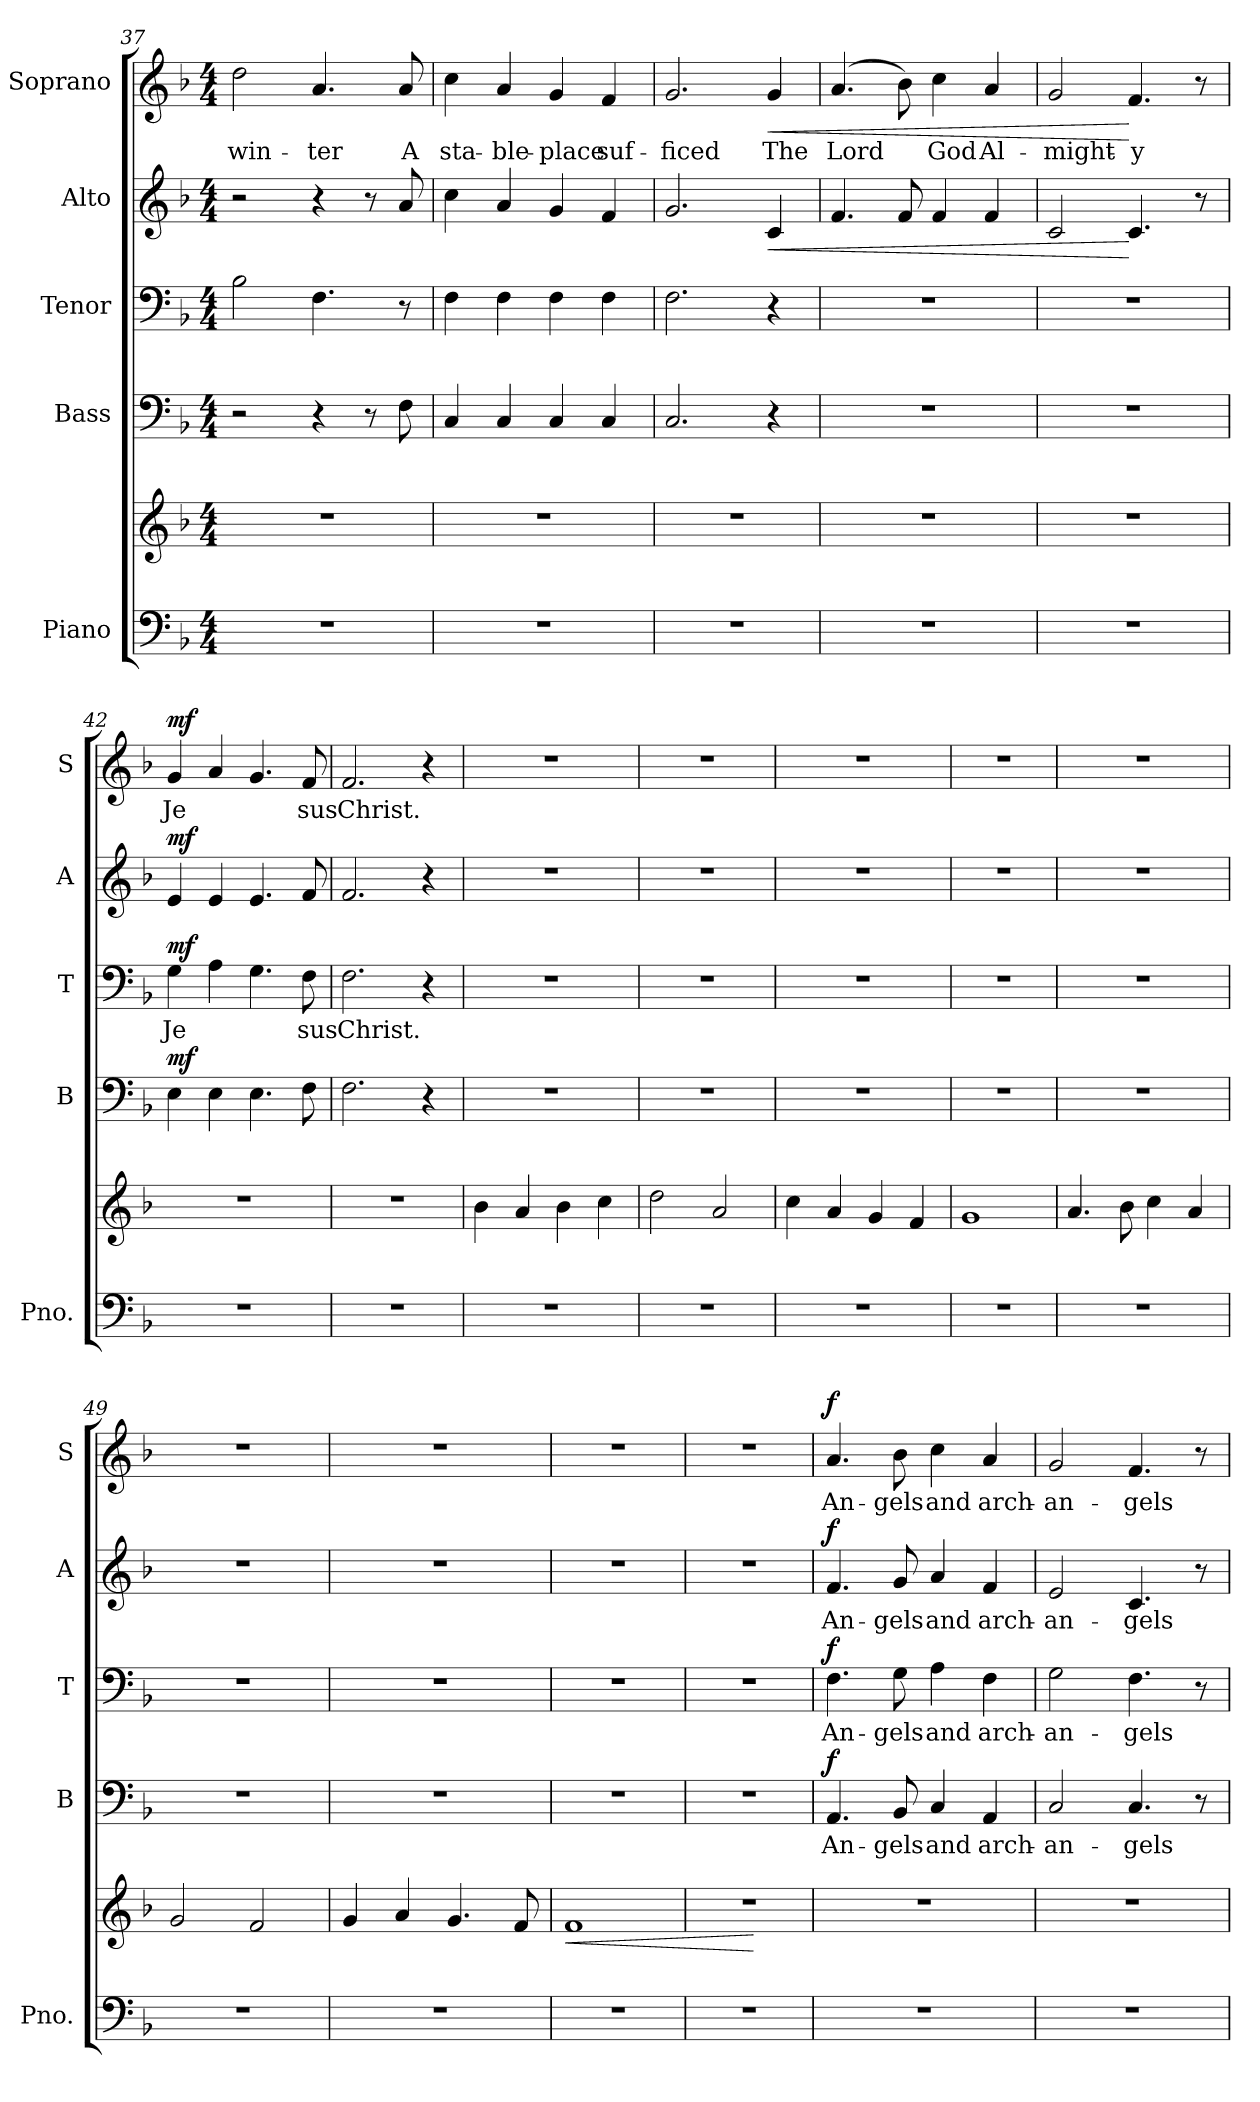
**kern	**kern	**dynam	**kern	**text	**dynam	**kern	**text	**dynam	**kern	**text	**dynam	**kern	**text	**dynam
*part5	*part5	*part5	*part4	*part4	*part4	*part3	*part3	*part3	*part2	*part2	*part2	*part1	*part1	*part1
*staff6	*staff5	*staff5/6	*staff4	*staff4	*staff4	*staff3	*staff3	*staff3	*staff2	*staff2	*staff2	*staff1	*staff1	*staff1
*I"Piano	*	*	*I"Bass	*	*	*I"Tenor	*	*	*I"Alto	*	*	*I"Soprano	*	*
*I'Pno.	*	*	*I'B	*	*	*I'T	*	*	*I'A	*	*	*I'S	*	*
*clefF4	*clefG2	*	*clefF4	*	*	*clefF4	*	*	*clefG2	*	*	*clefG2	*	*
*k[b-]	*k[b-]	*	*k[b-]	*	*	*k[b-]	*	*	*k[b-]	*	*	*k[b-]	*	*
*F:	*F:	*	*F:	*	*	*F:	*	*	*F:	*	*	*F:	*	*
*M4/4	*M4/4	*	*M4/4	*	*	*M4/4	*	*	*M4/4	*	*	*M4/4	*	*
=37	=37	=37	=37	=37	=37	=37	=37	=37	=37	=37	=37	=37	=37	=37
1r	1r	.	2r	.	.	2B-\	.	.	2r	.	.	2dd\	-win-	.
.	.	.	4r	.	.	4.F\	.	.	4r	.	.	4.a/	-ter	.
.	.	.	8r	.	.	.	.	.	8r	.	.	.	.	.
.	.	.	8F\	.	.	8r	.	.	8a/	.	.	8a/	A	.
!!LO:PB:g=z
=38	=38	=38	=38	=38	=38	=38	=38	=38	=38	=38	=38	=38	=38	=38
1r	1r	.	4C/	.	.	4F\	.	.	4cc\	.	.	4cc\	sta-	.
.	.	.	4C/	.	.	4F\	.	.	4a/	.	.	4a/	-ble-	.
.	.	.	4C/	.	.	4F\	.	.	4g/	.	.	4g/	-place	.
.	.	.	4C/	.	.	4F\	.	.	4f/	.	.	4f/	suf-	.
=39	=39	=39	=39	=39	=39	=39	=39	=39	=39	=39	=39	=39	=39	=39
1r	1r	.	2.C/	.	.	2.F\	.	.	2.g/	.	.	2.g/	-ficed	.
!	!	!	!	!	!	!	!	!	!	!	!LO:HP:b	!	!	!LO:HP:b
.	.	.	4r	.	.	4r	.	.	4c/	.	<	4g/	The	<
=40	=40	=40	=40	=40	=40	=40	=40	=40	=40	=40	=40	=40	=40	=40
1r	1r	.	1r	.	.	1r	.	.	4.f/	.	.	(4.a/	Lord	.
.	.	.	.	.	.	.	.	.	8f/	.	.	8b-\)	.	.
.	.	.	.	.	.	.	.	.	4f/	.	.	4cc\	God	.
.	.	.	.	.	.	.	.	.	4f/	.	.	4a/	Al-	.
=41	=41	=41	=41	=41	=41	=41	=41	=41	=41	=41	=41	=41	=41	=41
1r	1r	.	1r	.	.	1r	.	.	2c/	.	.	2g/	-might-	.
.	.	.	.	.	.	.	.	.	4.c/	.	[	4.f/	-y	[
.	.	.	.	.	.	.	.	.	8r	.	.	8r	.	.
=42	=42	=42	=42	=42	=42	=42	=42	=42	=42	=42	=42	=42	=42	=42
!	!	!	!	!	!LO:DY:b	!	!	!LO:DY:b	!	!	!LO:DY:b	!	!	!LO:DY:b
1r	1r	.	4E\	.	mf	4G\	-Je	mf	4e/	.	mf	4g/	-Je	mf
.	.	.	4E\	.	.	4A\	.	.	4e/	.	.	4a/	.	.
.	.	.	4.E\	.	.	4.G\	.	.	4.e/	.	.	4.g/	.	.
.	.	.	8F\	.	.	8F\	sus	.	8f/	.	.	8f/	sus	.
=43	=43	=43	=43	=43	=43	=43	=43	=43	=43	=43	=43	=43	=43	=43
1r	1r	.	2.F\	.	.	2.F\	Christ.	.	2.f/	.	.	2.f/	Christ.	.
.	.	.	4r	.	.	4r	.	.	4r	.	.	4r	.	.
=44	=44	=44	=44	=44	=44	=44	=44	=44	=44	=44	=44	=44	=44	=44
1r	4b-\	.	1r	.	.	1r	.	.	1r	.	.	1r	.	.
.	4a/	.	.	.	.	.	.	.	.	.	.	.	.	.
.	4b-\	.	.	.	.	.	.	.	.	.	.	.	.	.
.	4cc\	.	.	.	.	.	.	.	.	.	.	.	.	.
!!LO:LB:g=z
=45	=45	=45	=45	=45	=45	=45	=45	=45	=45	=45	=45	=45	=45	=45
1r	2dd\	.	1r	.	.	1r	.	.	1r	.	.	1r	.	.
.	2a/	.	.	.	.	.	.	.	.	.	.	.	.	.
=46	=46	=46	=46	=46	=46	=46	=46	=46	=46	=46	=46	=46	=46	=46
1r	4cc\	.	1r	.	.	1r	.	.	1r	.	.	1r	.	.
.	4a/	.	.	.	.	.	.	.	.	.	.	.	.	.
.	4g/	.	.	.	.	.	.	.	.	.	.	.	.	.
.	4f/	.	.	.	.	.	.	.	.	.	.	.	.	.
=47	=47	=47	=47	=47	=47	=47	=47	=47	=47	=47	=47	=47	=47	=47
1r	1g	.	1r	.	.	1r	.	.	1r	.	.	1r	.	.
=48	=48	=48	=48	=48	=48	=48	=48	=48	=48	=48	=48	=48	=48	=48
1r	4.a/	.	1r	.	.	1r	.	.	1r	.	.	1r	.	.
.	8b-\	.	.	.	.	.	.	.	.	.	.	.	.	.
.	4cc\	.	.	.	.	.	.	.	.	.	.	.	.	.
.	4a/	.	.	.	.	.	.	.	.	.	.	.	.	.
=49	=49	=49	=49	=49	=49	=49	=49	=49	=49	=49	=49	=49	=49	=49
1r	2g/	.	1r	.	.	1r	.	.	1r	.	.	1r	.	.
.	2f/	.	.	.	.	.	.	.	.	.	.	.	.	.
=50	=50	=50	=50	=50	=50	=50	=50	=50	=50	=50	=50	=50	=50	=50
1r	4g/	.	1r	.	.	1r	.	.	1r	.	.	1r	.	.
.	4a/	.	.	.	.	.	.	.	.	.	.	.	.	.
.	4.g/	.	.	.	.	.	.	.	.	.	.	.	.	.
.	8f/	.	.	.	.	.	.	.	.	.	.	.	.	.
=51	=51	=51	=51	=51	=51	=51	=51	=51	=51	=51	=51	=51	=51	=51
!	!	!LO:HP:b	!	!	!	!	!	!	!	!	!	!	!	!
1r	1f	<	1r	.	.	1r	.	.	1r	.	.	1r	.	.
=52	=52	=52	=52	=52	=52	=52	=52	=52	=52	=52	=52	=52	=52	=52
1r	1r	.	1r	.	.	1r	.	.	1r	.	.	1r	.	.
.	.	[	.	.	.	.	.	.	.	.	.	.	.	.
=53	=53	=53	=53	=53	=53	=53	=53	=53	=53	=53	=53	=53	=53	=53
!	!	!	!	!	!LO:DY:b	!	!	!LO:DY:b	!	!	!LO:DY:b	!	!	!LO:DY:b
1r	1r	.	4.AA/	An-	f	4.F\	An-	f	4.f/	An-	f	4.a/	An-	f
.	.	.	8BB-/	-gels	.	8G\	-gels	.	8g/	-gels	.	8b-\	-gels	.
.	.	.	4C/	and	.	4A\	and	.	4a/	and	.	4cc\	and	.
.	.	.	4AA/	arch-	.	4F\	arch-	.	4f/	arch-	.	4a/	arch-	.
=54	=54	=54	=54	=54	=54	=54	=54	=54	=54	=54	=54	=54	=54	=54
1r	1r	.	2C/	-an-	.	2G\	-an-	.	2e/	-an-	.	2g/	-an-	.
.	.	.	4.C/	-gels	.	4.F\	-gels	.	4.c/	-gels	.	4.f/	-gels	.
.	.	.	8r	.	.	8r	.	.	8r	.	.	8r	.	.
=	=	=	=	=	=	=	=	=	=	=	=	=	=	=
*-	*-	*-	*-	*-	*-	*-	*-	*-	*-	*-	*-	*-	*-	*-
